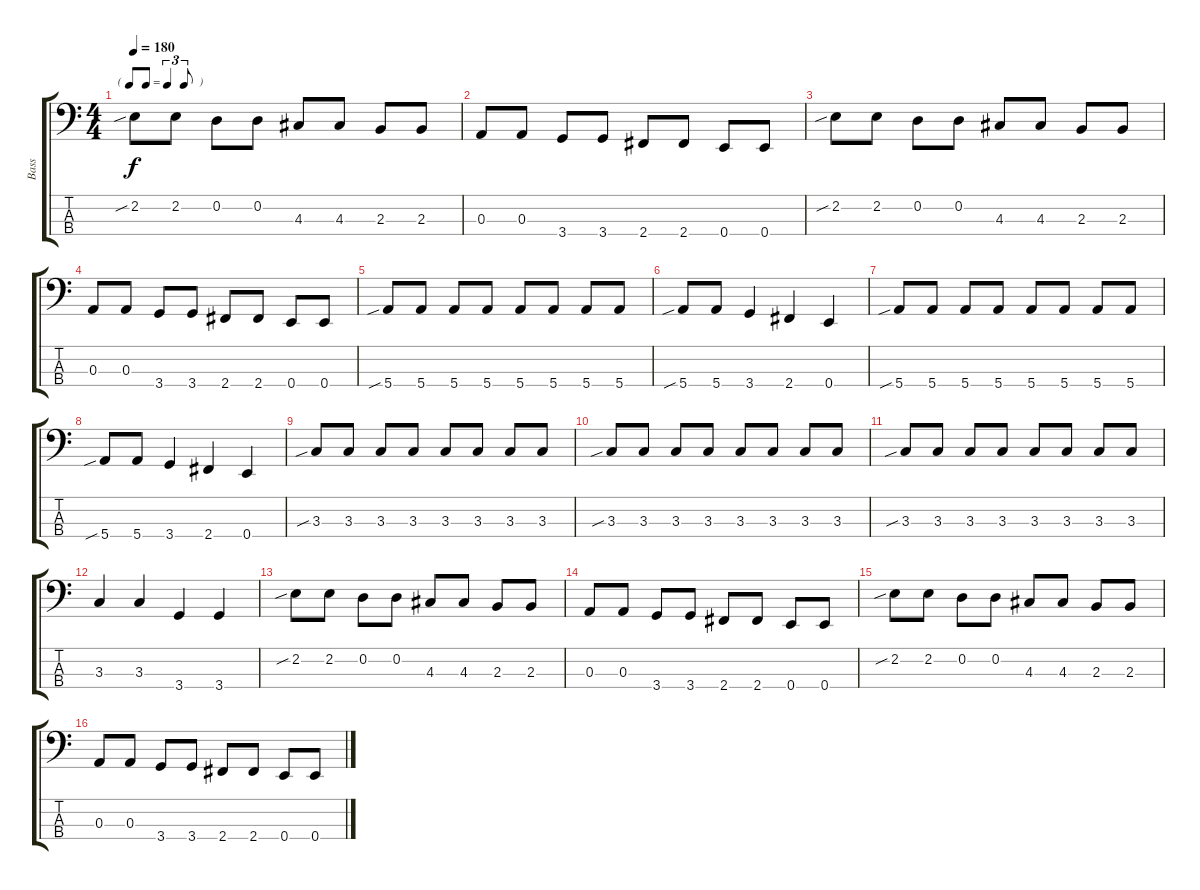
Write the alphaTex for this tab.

\track ("Bass" "Bass") {instrument acousticbass}
\staff {score tabs}
\tuning (G2 D2 A1 E1) {hide}
\ts (4 4)
\tf triplet8th
\tempo 180
\clef f4
\ks c
2.2{sib}.8{dy f} 2.2.8 0.2.8 0.2.8 4.3.8 4.3.8 2.3.8 2.3.8 |
0.3.8 0.3.8 3.4.8 3.4.8 2.4.8 2.4.8 0.4.8 0.4.8 |
2.2{sib}.8 2.2.8 0.2.8 0.2.8 4.3.8 4.3.8 2.3.8 2.3.8 |
0.3.8 0.3.8 3.4.8 3.4.8 2.4.8 2.4.8 0.4.8 0.4.8 |
5.4{sib}.8 5.4.8 5.4.8 5.4.8 5.4.8 5.4.8 5.4.8 5.4.8 |
5.4{sib}.8 5.4.8 3.4.4 2.4.4 0.4.4 |
5.4{sib}.8 5.4.8 5.4.8 5.4.8 5.4.8 5.4.8 5.4.8 5.4.8 |
5.4{sib}.8 5.4.8 3.4.4 2.4.4 0.4.4 |
3.3{sib}.8 3.3.8 3.3.8 3.3.8 3.3.8 3.3.8 3.3.8 3.3.8 |
3.3{sib}.8 3.3.8 3.3.8 3.3.8 3.3.8 3.3.8 3.3.8 3.3.8 |
3.3{sib}.8 3.3.8 3.3.8 3.3.8 3.3.8 3.3.8 3.3.8 3.3.8 |
3.3.4 3.3.4 3.4.4 3.4.4 |
2.2{sib}.8 2.2.8 0.2.8 0.2.8 4.3.8 4.3.8 2.3.8 2.3.8 |
0.3.8 0.3.8 3.4.8 3.4.8 2.4.8 2.4.8 0.4.8 0.4.8 |
2.2{sib}.8 2.2.8 0.2.8 0.2.8 4.3.8 4.3.8 2.3.8 2.3.8 |
0.3.8 0.3.8 3.4.8 3.4.8 2.4.8 2.4.8 0.4.8 0.4.8
